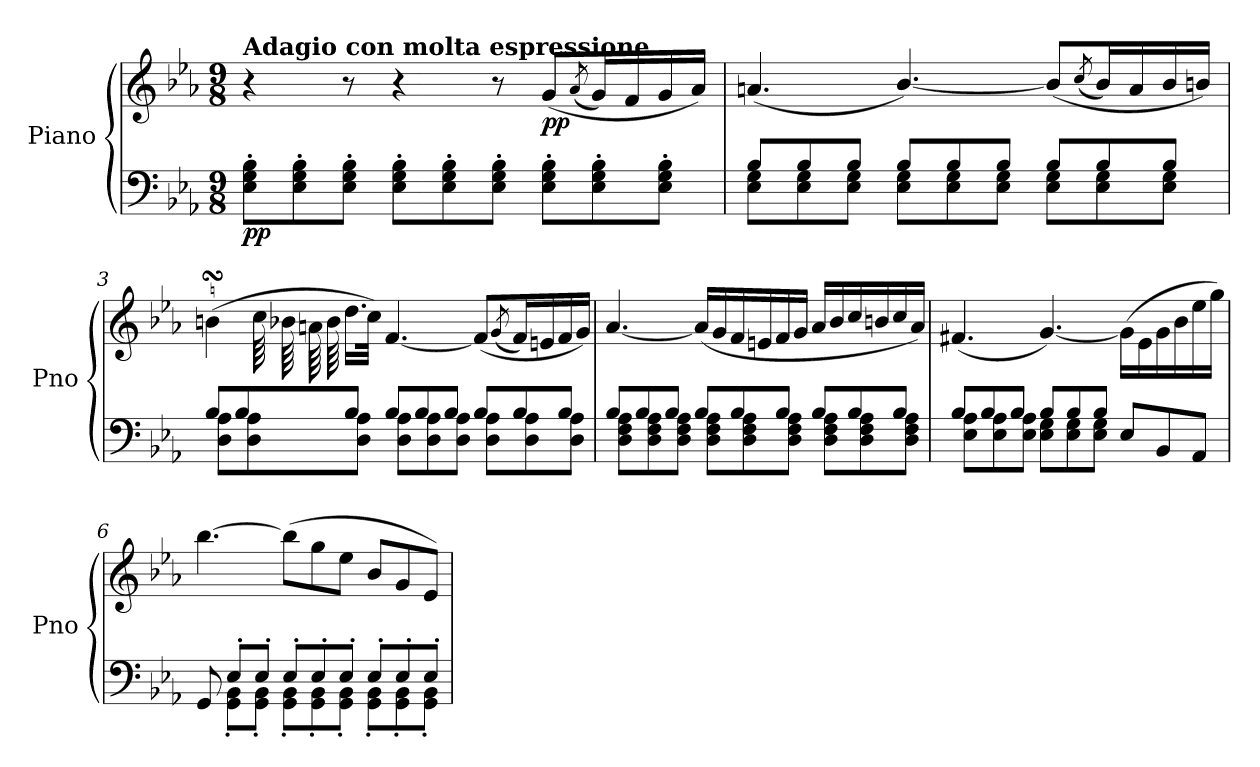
**kern	**kern	**dynam
*part1	*part1	*part1
*staff2	*staff1	*staff1/2
*I"Piano	*	*
*I'Pno	*	*
*clefF4	*clefG2	*
*k[b-e-a-]	*k[b-e-a-]	*
*M9/8	*M9/8	*
=1	=1	=1
!	!LO:TX:a:B:t=Adagio con molta espressione	!
!	!	!LO:DY:b=2
8E-\' 8G\' 8B-\'L	4r	pp
8E-\' 8G\' 8B-\'	.	.
8E-\' 8G\' 8B-\'J	8r	.
8E-\' 8G\' 8B-\'L	4r	.
8E-\' 8G\' 8B-\'	.	.
8E-\' 8G\' 8B-\'J	8r	.
!	!	!LO:DY:b
8E-\' 8G\' 8B-\'L	(8g/L	pp
.	(8qa-/	.
8E-\' 8G\' 8B-\'	16g/L)	.
.	16f/	.
8E-\' 8G\' 8B-\'J	16g/	.
.	16a-/JJ)	.
=2	=2	=2
*^	*	*
8B-/L	8E-\ 8G\L	(4.an/	.
8B-/	8E-\ 8G\	.	.
8B-/J	8E-\ 8G\J	.	.
8B-/L	8E-\ 8G\L	[4.b-/)	.
8B-/	8E-\ 8G\	.	.
8B-/J	8E-\ 8G\J	.	.
8B-/L	8E-\ 8G\L	(8b-/L]	.
.	.	(8qcc/	.
8B-/	8E-\ 8G\	16b-/L)	.
.	.	16a/	.
8B-/J	8E-\ 8G\J	16b-/	.
.	.	16bn/JJ)	.
=3	=3	=3	=3
*	*	*^	*
8B-/L	8D\ 8A-\L	(>4bnsSsS\	8.ryy	.
8B-/	8D\ 8A-\	.	.	.
.	.	.	64cc	.
.	.	.	64b-X	.
.	.	.	64an	.
.	.	.	64b-	.
8B-/J	8D\ 8A-\J	16.dd\LL	2..ryy	.
.	.	32cc\JJk)	.	.
8B-/L	8D\ 8A-\L	[4.f/	.	.
8B-/	8D\ 8A-\	.	.	.
8B-/J	8D\ 8A-\J	.	.	.
8B-/L	8D\ 8A-\L	(8f/L]	.	.
.	.	(8qg/	.	.
8B-/	8D\ 8A-\	16f/L)	.	.
.	.	16en/	.	.
8B-/J	8D\ 8A-\J	16f/	.	.
.	.	16g/JJ)	.	.
*	*	*v	*v	*
!!LO:LB:g=z
=4	=4	=4	=4
8B-/L	8D\ 8F\ 8A-\L	[4.a-/	.
8B-/	8D\ 8F\ 8A-\	.	.
8B-/J	8D\ 8F\ 8A-\J	.	.
8B-/L	8D\ 8F\ 8A-\L	(16a-/LL]	.
.	.	16g/	.
8B-/	8D\ 8F\ 8A-\	16f/	.
.	.	16en/	.
8B-/J	8D\ 8F\ 8A-\J	16f/	.
.	.	16g/JJ	.
8B-/L	8D\ 8F\ 8A-\L	16a-/LL	.
.	.	16b-/	.
8B-/	8D\ 8F\ 8A-\	16cc/	.
.	.	16bn/	.
8B-/J	8D\ 8F\ 8A-\J	16cc/	.
.	.	16a-/JJ)	.
=5	=5	=5	=5
8B-/L	8E-\ 8A-\L	(4.f#X/	.
8B-/	8E-\ 8A-\	.	.
8B-/J	8E-\ 8A-\J	.	.
8B-/L	8E-\ 8G\L	[4.g/)	.
8B-/	8E-\ 8G\	.	.
8B-/J	8E-\ 8G\J	.	.
8E-/L	4.ryy	(16g\LL]	.
.	.	16e-\	.
8BB-/	.	16g\	.
.	.	16b-\	.
8AA-/J	.	16ee-\	.
.	.	16gg\JJ)	.
=6	=6	=6	=6
!	!	!	!LO:DY:b
8GG/	8ryy	[4.bb-\	other-dynamics
8E-'/L	8GG\' 8BB-\'L	.	.
8E-'/J	8GG\' 8BB-\'J	.	.
8E-'/L	8GG\' 8BB-\'L	(8bb-\L]	.
8E-'/	8GG\' 8BB-\'	8gg\	.
8E-'/J	8GG\' 8BB-\'J	8ee-\J	.
8E-'/L	8GG\' 8BB-\'L	8b-/L	.
8E-'/	8GG\' 8BB-\'	8g/	.
8E-'/J	8GG\' 8BB-\'J	8e-/J)	.
*v	*v	*	*
=	=	=
*-	*-	*-
